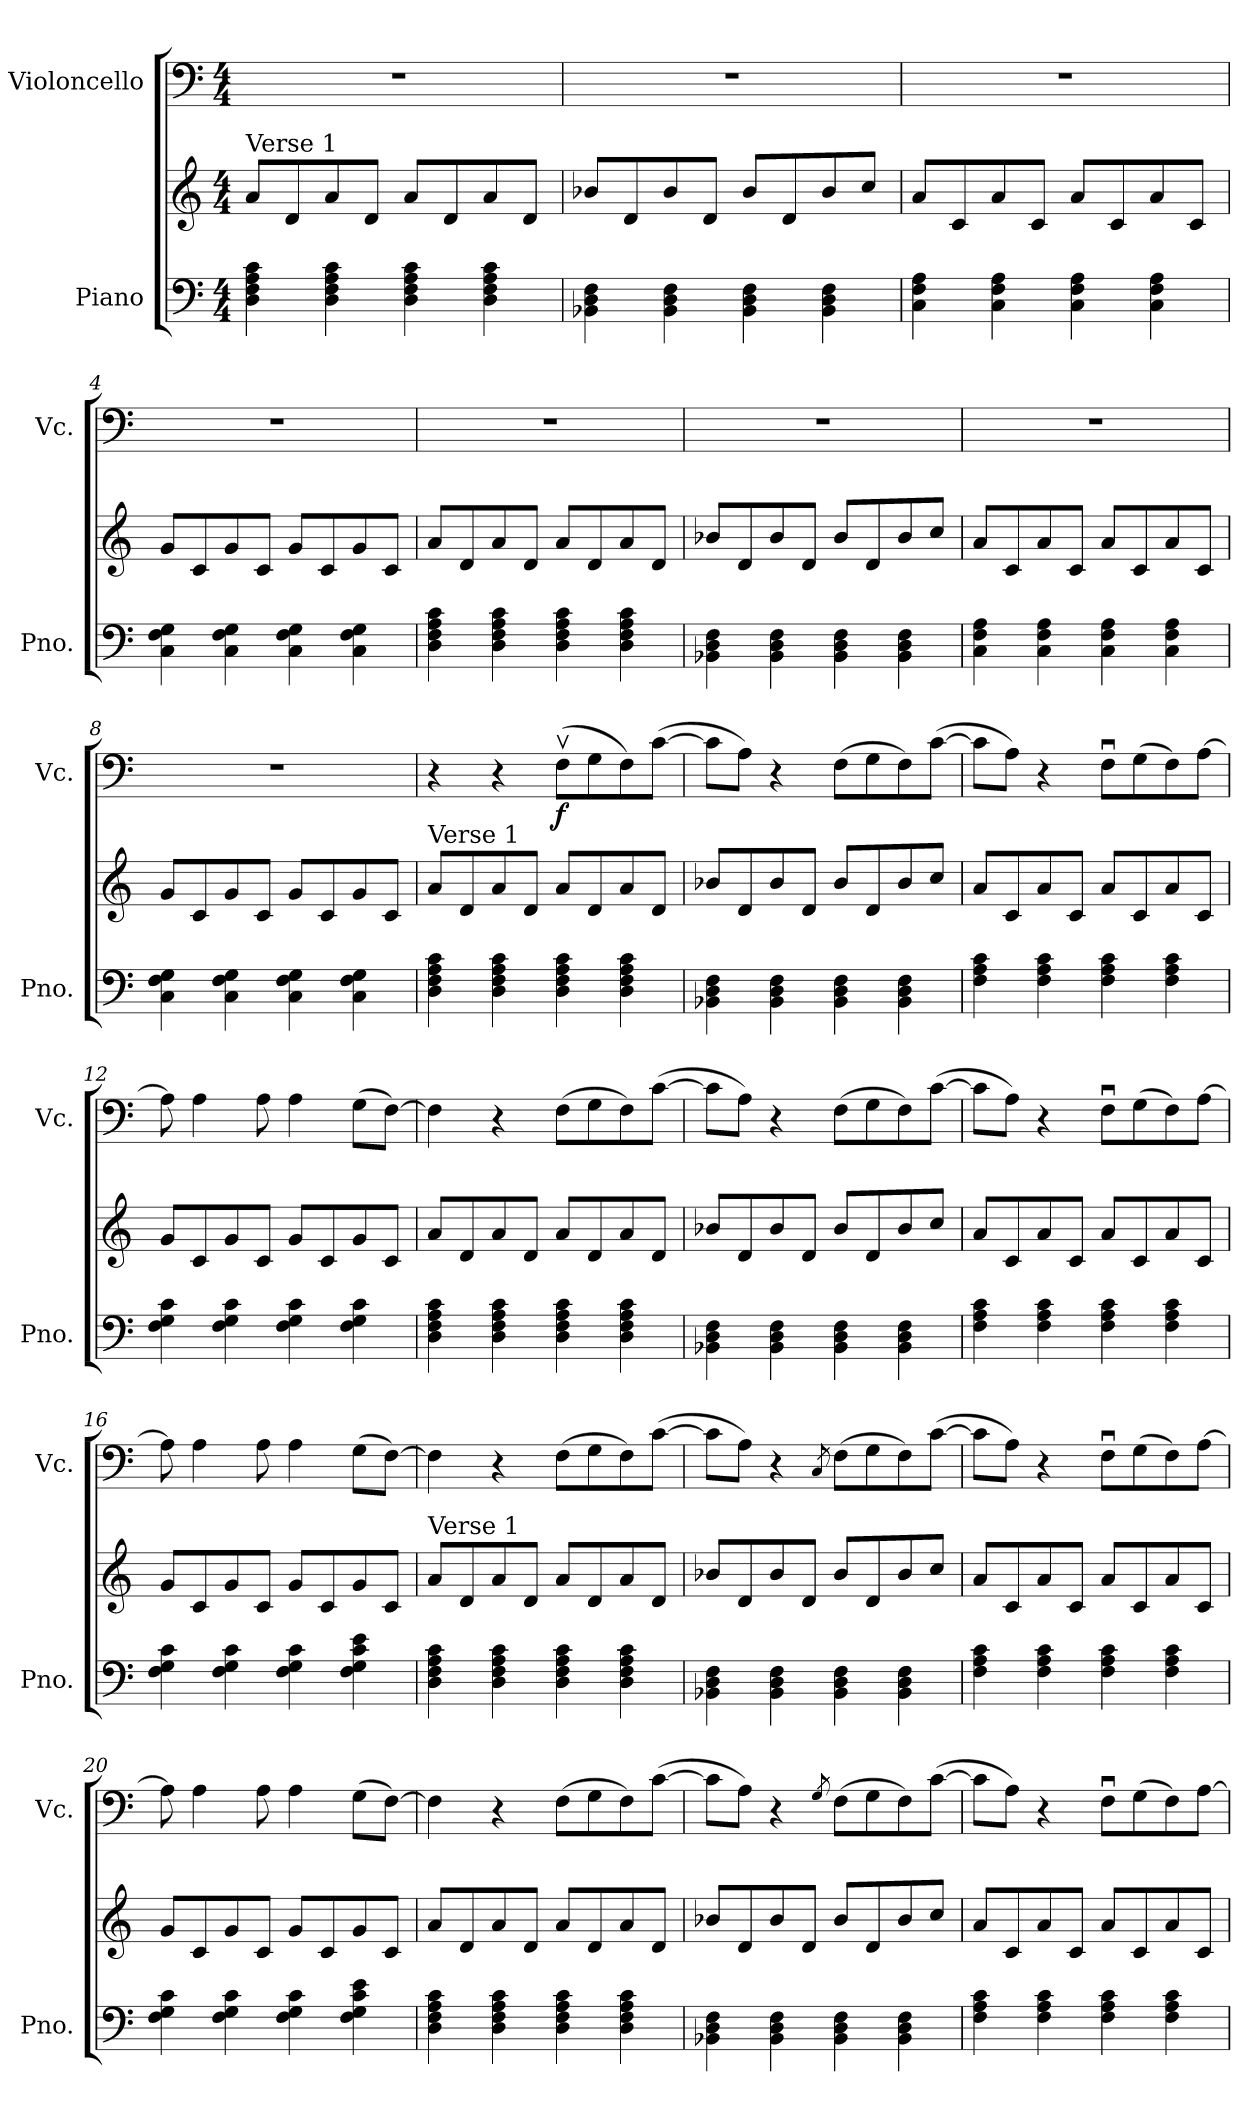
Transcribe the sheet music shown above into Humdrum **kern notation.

**kern	**kern	**dynam	**kern	**dynam
*part2	*part2	*part2	*part1	*part1
*staff3	*staff2	*staff2/3	*staff1	*staff1
*I"Piano	*	*	*I"Violoncello	*
*I'Pno.	*	*	*I'Vc.	*
*clefF4	*clefG2	*	*clefF4	*
*k[]	*k[]	*	*k[]	*
*M4/4	*M4/4	*	*M4/4	*
*MM75	*MM75	*	*MM75	*
=1	=1	=1	=1	=1
!	!LO:TX:a:t=Verse 1	!	!	!
4D\ 4F\ 4A\ 4c\	8a/L	.	1r	.
.	8d/	.	.	.
4D\ 4F\ 4A\ 4c\	8a/	.	.	.
.	8d/J	.	.	.
4D\ 4F\ 4A\ 4c\	8a/L	.	.	.
.	8d/	.	.	.
4D\ 4F\ 4A\ 4c\	8a/	.	.	.
.	8d/J	.	.	.
=2	=2	=2	=2	=2
4BB-X\ 4D\ 4F\	8b-X/L	.	1r	.
.	8d/	.	.	.
4BB-\ 4D\ 4F\	8b-/	.	.	.
.	8d/J	.	.	.
4BB-\ 4D\ 4F\	8b-/L	.	.	.
.	8d/	.	.	.
4BB-\ 4D\ 4F\	8b-/	.	.	.
.	8cc/J	.	.	.
=3	=3	=3	=3	=3
4C\ 4F\ 4A\	8a/L	.	1r	.
.	8c/	.	.	.
4C\ 4F\ 4A\	8a/	.	.	.
.	8c/J	.	.	.
4C\ 4F\ 4A\	8a/L	.	.	.
.	8c/	.	.	.
4C\ 4F\ 4A\	8a/	.	.	.
.	8c/J	.	.	.
=4	=4	=4	=4	=4
4C\ 4F\ 4G\	8g/L	.	1r	.
.	8c/	.	.	.
4C\ 4F\ 4G\	8g/	.	.	.
.	8c/J	.	.	.
4C\ 4F\ 4G\	8g/L	.	.	.
.	8c/	.	.	.
4C\ 4F\ 4G\	8g/	.	.	.
.	8c/J	.	.	.
=5	=5	=5	=5	=5
4D\ 4F\ 4A\ 4c\	8a/L	.	1r	.
.	8d/	.	.	.
4D\ 4F\ 4A\ 4c\	8a/	.	.	.
.	8d/J	.	.	.
4D\ 4F\ 4A\ 4c\	8a/L	.	.	.
.	8d/	.	.	.
4D\ 4F\ 4A\ 4c\	8a/	.	.	.
.	8d/J	.	.	.
!!LO:LB:g=z
=6	=6	=6	=6	=6
4BB-X\ 4D\ 4F\	8b-X/L	.	1r	.
.	8d/	.	.	.
4BB-\ 4D\ 4F\	8b-/	.	.	.
.	8d/J	.	.	.
4BB-\ 4D\ 4F\	8b-/L	.	.	.
.	8d/	.	.	.
4BB-\ 4D\ 4F\	8b-/	.	.	.
.	8cc/J	.	.	.
=7	=7	=7	=7	=7
4C\ 4F\ 4A\	8a/L	.	1r	.
.	8c/	.	.	.
4C\ 4F\ 4A\	8a/	.	.	.
.	8c/J	.	.	.
4C\ 4F\ 4A\	8a/L	.	.	.
.	8c/	.	.	.
4C\ 4F\ 4A\	8a/	.	.	.
.	8c/J	.	.	.
=8	=8	=8	=8	=8
4C\ 4F\ 4G\	8g/L	.	1r	.
.	8c/	.	.	.
4C\ 4F\ 4G\	8g/	.	.	.
.	8c/J	.	.	.
4C\ 4F\ 4G\	8g/L	.	.	.
.	8c/	.	.	.
4C\ 4F\ 4G\	8g/	.	.	.
.	8c/J	.	.	.
=9	=9	=9	=9	=9
!	!LO:TX:a:t=Verse 1	!	!	!
!	!	!LO:DY:b=2	!	!
!	!	!LO:DY:n=1:b	!	!
4D\ 4F\ 4A\ 4c\	8a/L	mp mp	4r	.
.	8d/	.	.	.
4D\ 4F\ 4A\ 4c\	8a/	.	4r	.
.	8d/J	.	.	.
!	!	!	!	!LO:DY:b
4D\ 4F\ 4A\ 4c\	8a/L	.	(>8Fv\L	f
.	8d/	.	8G\	.
4D\ 4F\ 4A\ 4c\	8a/	.	8F\)	.
.	8d/J	.	(>[8c\J	.
=10	=10	=10	=10	=10
4BB-X\ 4D\ 4F\	8b-X/L	.	8c\L]	.
.	8d/	.	8A\J)	.
4BB-\ 4D\ 4F\	8b-/	.	4r	.
.	8d/J	.	.	.
4BB-\ 4D\ 4F\	8b-/L	.	(>8F\L	.
.	8d/	.	8G\	.
4BB-\ 4D\ 4F\	8b-/	.	8F\)	.
.	8cc/J	.	(>[8c\J	.
!!LO:LB:g=z
=11	=11	=11	=11	=11
4F\ 4A\ 4c\	8a/L	.	8c\L]	.
.	8c/	.	8A\J)	.
4F\ 4A\ 4c\	8a/	.	4r	.
.	8c/J	.	.	.
4F\ 4A\ 4c\	8a/L	.	8Fu\L	.
.	8c/	.	(>8G\	.
4F\ 4A\ 4c\	8a/	.	8F\)	.
.	8c/J	.	[8A\J	.
=12	=12	=12	=12	=12
4F\ 4G\ 4c\	8g/L	.	8A\]	.
.	8c/	.	4A\	.
4F\ 4G\ 4c\	8g/	.	.	.
.	8c/J	.	8A\	.
4F\ 4G\ 4c\	8g/L	.	4A\	.
.	8c/	.	.	.
4F\ 4G\ 4c\	8g/	.	(>8G\L	.
.	8c/J	.	[8F\J)	.
=13	=13	=13	=13	=13
4D\ 4F\ 4A\ 4c\	8a/L	.	4F\]	.
.	8d/	.	.	.
4D\ 4F\ 4A\ 4c\	8a/	.	4r	.
.	8d/J	.	.	.
4D\ 4F\ 4A\ 4c\	8a/L	.	(>8F\L	.
.	8d/	.	8G\	.
4D\ 4F\ 4A\ 4c\	8a/	.	8F\)	.
.	8d/J	.	(>[8c\J	.
=14	=14	=14	=14	=14
4BB-X\ 4D\ 4F\	8b-X/L	.	8c\L]	.
.	8d/	.	8A\J)	.
4BB-\ 4D\ 4F\	8b-/	.	4r	.
.	8d/J	.	.	.
4BB-\ 4D\ 4F\	8b-/L	.	(>8F\L	.
.	8d/	.	8G\	.
4BB-\ 4D\ 4F\	8b-/	.	8F\)	.
.	8cc/J	.	(>[8c\J	.
=15	=15	=15	=15	=15
4F\ 4A\ 4c\	8a/L	.	8c\L]	.
.	8c/	.	8A\J)	.
4F\ 4A\ 4c\	8a/	.	4r	.
.	8c/J	.	.	.
4F\ 4A\ 4c\	8a/L	.	8Fu\L	.
.	8c/	.	(>8G\	.
4F\ 4A\ 4c\	8a/	.	8F\)	.
.	8c/J	.	[8A\J	.
!!LO:PB:g=z
=16	=16	=16	=16	=16
4F\ 4G\ 4c\	8g/L	.	8A\]	.
.	8c/	.	4A\	.
4F\ 4G\ 4c\	8g/	.	.	.
.	8c/J	.	8A\	.
4F\ 4G\ 4c\	8g/L	.	4A\	.
.	8c/	.	.	.
4F\ 4G\ 4c\ 4e\	8g/	.	(>8G\L	.
.	8c/J	.	[8F\J)	.
=17	=17	=17	=17	=17
!	!LO:TX:a:t=Verse 1	!	!	!
4D\ 4F\ 4A\ 4c\	8a/L	.	4F\]	.
.	8d/	.	.	.
4D\ 4F\ 4A\ 4c\	8a/	.	4r	.
.	8d/J	.	.	.
4D\ 4F\ 4A\ 4c\	8a/L	.	(>8F\L	.
.	8d/	.	8G\	.
4D\ 4F\ 4A\ 4c\	8a/	.	8F\)	.
.	8d/J	.	(>[8c\J	.
=18	=18	=18	=18	=18
4BB-X\ 4D\ 4F\	8b-X/L	.	8c\L]	.
.	8d/	.	8A\J)	.
4BB-\ 4D\ 4F\	8b-/	.	4r	.
.	8d/J	.	.	.
.	.	.	8qC/	.
4BB-\ 4D\ 4F\	8b-/L	.	(>8F\L	.
.	8d/	.	8G\	.
4BB-\ 4D\ 4F\	8b-/	.	8F\)	.
.	8cc/J	.	(>[8c\J	.
=19	=19	=19	=19	=19
4F\ 4A\ 4c\	8a/L	.	8c\L]	.
.	8c/	.	8A\J)	.
4F\ 4A\ 4c\	8a/	.	4r	.
.	8c/J	.	.	.
4F\ 4A\ 4c\	8a/L	.	8Fu\L	.
.	8c/	.	(>8G\	.
4F\ 4A\ 4c\	8a/	.	8F\)	.
.	8c/J	.	[8A\J	.
=20	=20	=20	=20	=20
4F\ 4G\ 4c\	8g/L	.	8A\]	.
.	8c/	.	4A\	.
4F\ 4G\ 4c\	8g/	.	.	.
.	8c/J	.	8A\	.
4F\ 4G\ 4c\	8g/L	.	4A\	.
.	8c/	.	.	.
4F\ 4G\ 4c\ 4e\	8g/	.	(>8G\L	.
.	8c/J	.	[8F\J)	.
!!LO:LB:g=z
=21	=21	=21	=21	=21
4D\ 4F\ 4A\ 4c\	8a/L	.	4F\]	.
.	8d/	.	.	.
4D\ 4F\ 4A\ 4c\	8a/	.	4r	.
.	8d/J	.	.	.
4D\ 4F\ 4A\ 4c\	8a/L	.	(>8F\L	.
.	8d/	.	8G\	.
4D\ 4F\ 4A\ 4c\	8a/	.	8F\)	.
.	8d/J	.	(>[8c\J	.
=22	=22	=22	=22	=22
4BB-X\ 4D\ 4F\	8b-X/L	.	8c\L]	.
.	8d/	.	8A\J)	.
4BB-\ 4D\ 4F\	8b-/	.	4r	.
.	8d/J	.	.	.
.	.	.	8qG/	.
4BB-\ 4D\ 4F\	8b-/L	.	(>8F\L	.
.	8d/	.	8G\	.
4BB-\ 4D\ 4F\	8b-/	.	8F\)	.
.	8cc/J	.	(>[8c\J	.
=23	=23	=23	=23	=23
4F\ 4A\ 4c\	8a/L	.	8c\L]	.
.	8c/	.	8A\J)	.
4F\ 4A\ 4c\	8a/	.	4r	.
.	8c/J	.	.	.
4F\ 4A\ 4c\	8a/L	.	8Fu\L	.
.	8c/	.	(>8G\	.
4F\ 4A\ 4c\	8a/	.	8F\)	.
.	8c/J	.	[8A\J	.
=	=	=	=	=
*-	*-	*-	*-	*-
